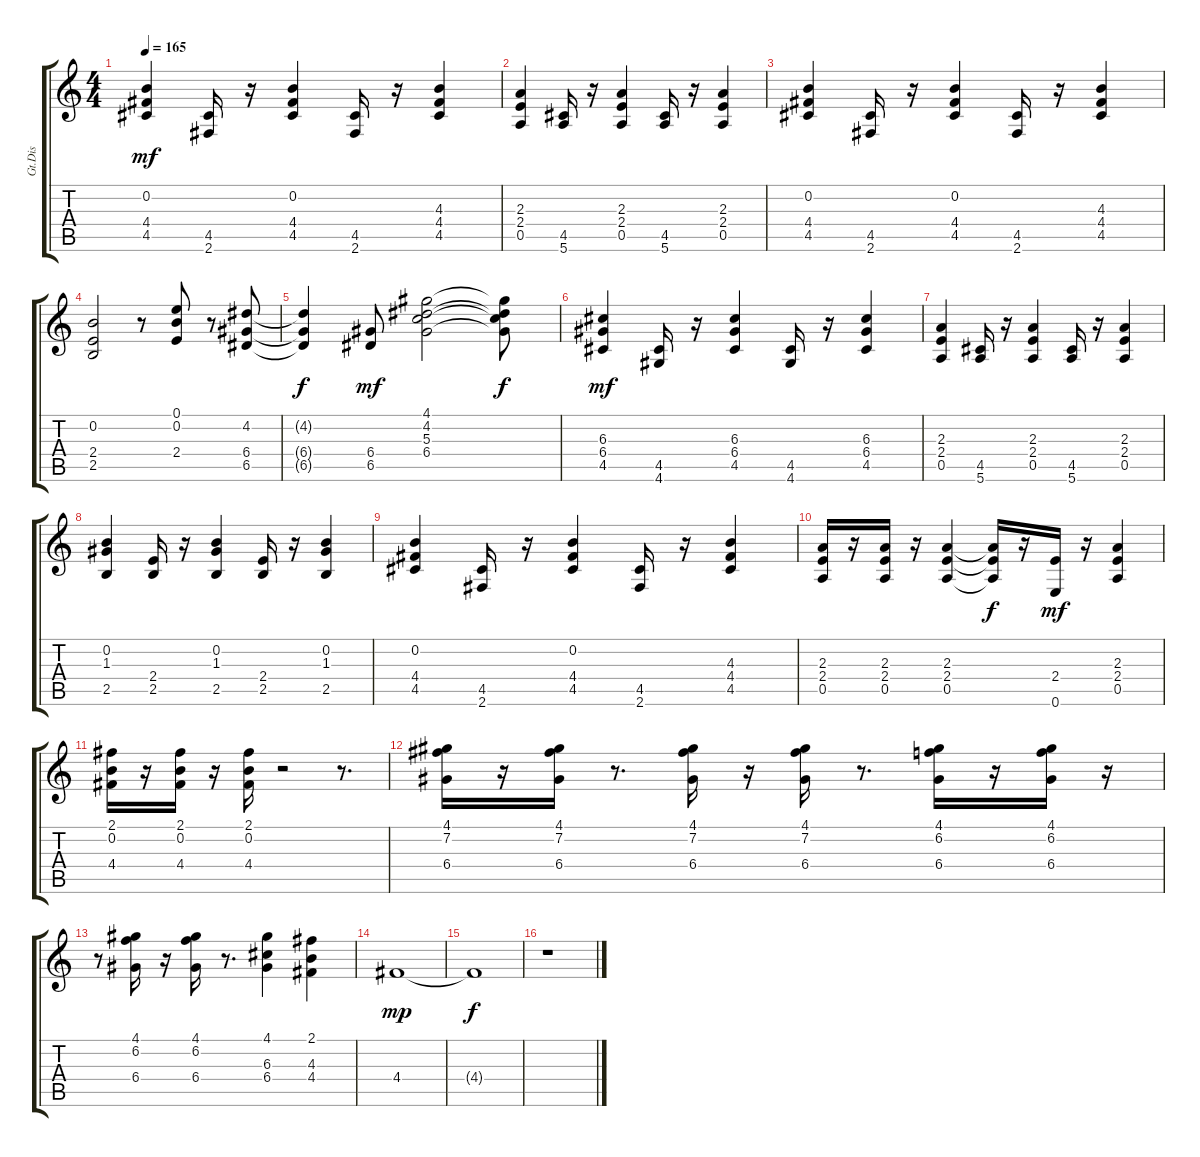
\track ("Gt.Dis" "Gt.Dis") {instrument distortionguitar}
\staff {score tabs}
\tuning (E4 B3 G3 D3 A2 E2) {hide}
\ts (4 4)
\tempo 165
\clef g2
\ks c
(0.2 4.4 4.5).4{dy mf} (4.5 2.6).16 r.16 (0.2 4.4 4.5).4 (4.5 2.6).16 r.16 (4.3 4.4 4.5).4 |
(2.3 2.4 0.5).4 (4.5 5.6).16 r.16 (2.3 2.4 0.5).4 (4.5 5.6).16 r.16 (2.3 2.4 0.5).4 |
(0.2 4.4 4.5).4 (4.5 2.6).16 r.16 (0.2 4.4 4.5).4 (4.5 2.6).16 r.16 (4.3 4.4 4.5).4 |
(0.2 2.4 2.5).2 r.8 (0.1 0.2 2.4).8 r.8 (4.2 6.4 6.5).8 |
(4.2{t} 6.4{t} 6.5{t}).4{dy f} (6.4 6.5).8{dy mf} (4.1 4.2 5.3 6.4).2 (4.1{t} 4.2{t} 5.3{t} 6.4{t}).8{dy f} |
(6.3 6.4 4.5).4{dy mf} (4.5 4.6).16 r.16 (6.3 6.4 4.5).4 (4.5 4.6).16 r.16 (6.3 6.4 4.5).4 |
(2.3 2.4 0.5).4 (4.5 5.6).16 r.16 (2.3 2.4 0.5).4 (4.5 5.6).16 r.16 (2.3 2.4 0.5).4 |
(0.2 1.3 2.5).4 (2.4 2.5).16 r.16 (0.2 1.3 2.5).4 (2.4 2.5).16 r.16 (0.2 1.3 2.5).4 |
(0.2 4.4 4.5).4 (4.5 2.6).16 r.16 (0.2 4.4 4.5).4 (4.5 2.6).16 r.16 (4.3 4.4 4.5).4 |
(2.3 2.4 0.5).16 r.16 (2.3 2.4 0.5).16 r.16 (2.3 2.4 0.5).4 (2.3{t} 2.4{t} 0.5{t}).16{dy f} r.16 (2.4 0.6).16{dy mf} r.16 (2.3 2.4 0.5).4 |
(2.1 0.2 4.4).16 r.16 (2.1 0.2 4.4).16 r.16 (2.1 0.2 4.4).16 r.2 r.8{d} |
(4.1 7.2 6.4).16 r.16 (4.1 7.2 6.4).16 r.8{d} (4.1 7.2 6.4).16 r.16 (4.1 7.2 6.4).16 r.8{d} (4.1 6.2 6.4).16 r.16 (4.1 6.2 6.4).16 r.16 |
r.8 (4.1 6.2 6.4).16 r.16 (4.1 6.2 6.4).16 r.8{d} (4.1 6.3 6.4).4 (2.1 4.3 4.4).4 |
4.4.1{dy mp} |
4.4{t}.1{dy f} |
r.1
